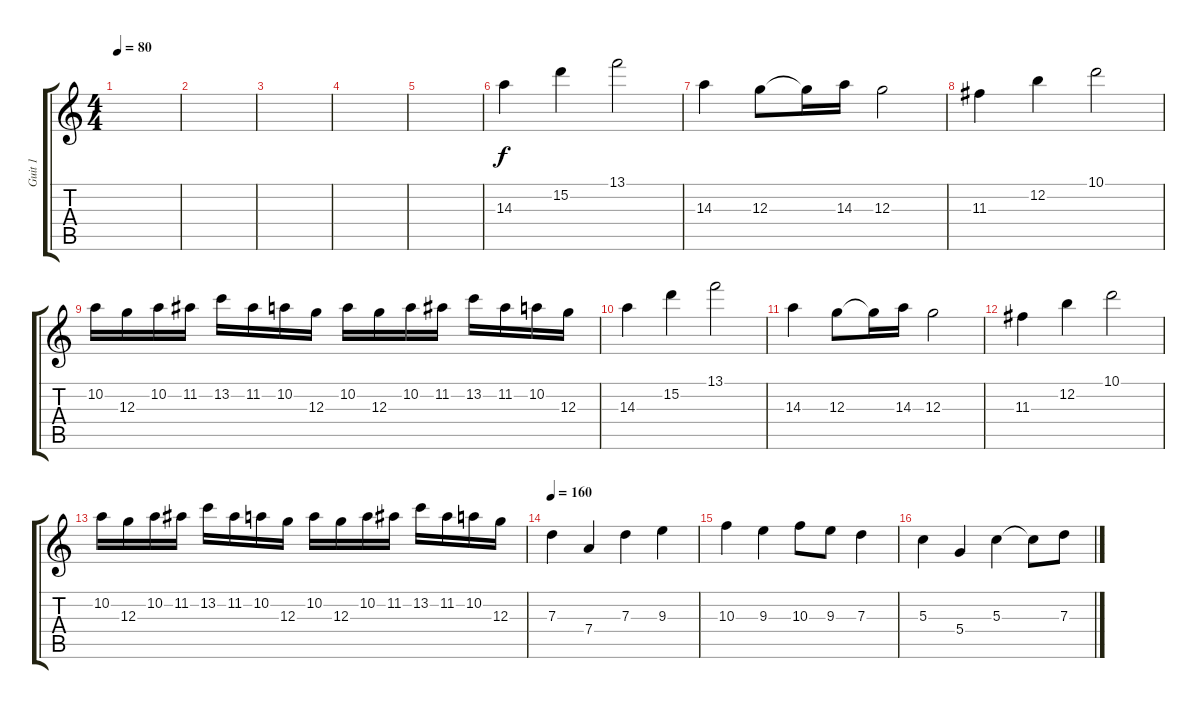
\track ("Guit 1" "Guit 1") {instrument overdrivenguitar}
\staff {score tabs}
\tuning (E4 B3 G3 D3 A2 E2) {hide}
\ts (4 4)
\tempo 80
\clef g2
\ks c
|
|
|
|
|
14.3.4 15.2.4 13.1.2 |
14.3.4 12.3.8 12.3{t}.16 14.3.16 12.3.2 |
11.3.4 12.2.4 10.1.2 |
10.2.16 12.3.16 10.2.16 11.2.16 13.2.16 11.2.16 10.2.16 12.3.16 10.2.16 12.3.16 10.2.16 11.2.16 13.2.16 11.2.16 10.2.16 12.3.16 |
14.3.4 15.2.4 13.1.2 |
14.3.4 12.3.8 12.3{t}.16 14.3.16 12.3.2 |
11.3.4 12.2.4 10.1.2 |
10.2.16 12.3.16 10.2.16 11.2.16 13.2.16 11.2.16 10.2.16 12.3.16 10.2.16 12.3.16 10.2.16 11.2.16 13.2.16 11.2.16 10.2.16 12.3.16 |
\tempo 160
7.3.4 7.4.4 7.3.4 9.3.4 |
10.3.4 9.3.4 10.3.8 9.3.8 7.3.4 |
5.3.4 5.4.4 5.3.4 5.3{t}.8 7.3.8
